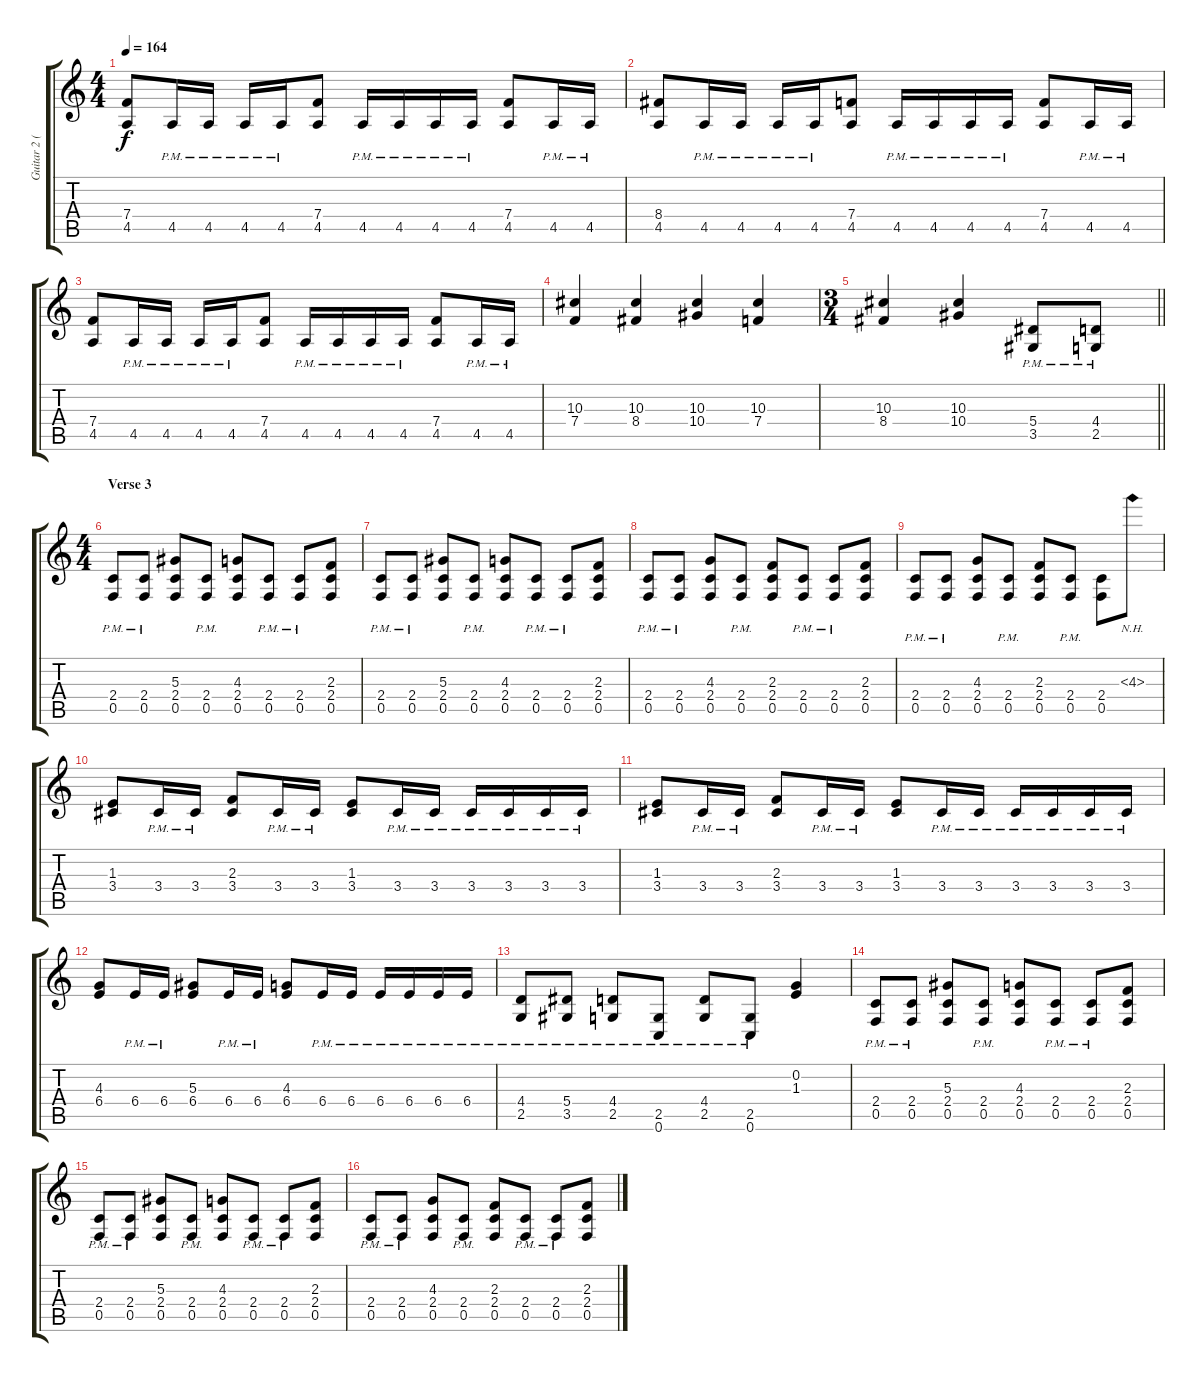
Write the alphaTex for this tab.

\track ("Guitar 2 (Distortion)" "Guitar 2 (") {instrument distortionguitar}
\staff {score tabs}
\tuning (C4 G3 Eb3 Bb2 F2 C2) {hide}
\ts (4 4)
\tempo 164
\clef g2
\ks c
(7.4 4.5).8{dy f} 4.5{pm}.16 4.5{pm}.16 4.5{pm}.16 4.5{pm}.16 (7.4 4.5).8 4.5{pm}.16 4.5{pm}.16 4.5{pm}.16 4.5{pm}.16 (7.4 4.5).8 4.5{pm}.16 4.5{pm}.16 |
(8.4 4.5).8 4.5{pm}.16 4.5{pm}.16 4.5{pm}.16 4.5{pm}.16 (7.4 4.5).8 4.5{pm}.16 4.5{pm}.16 4.5{pm}.16 4.5{pm}.16 (7.4 4.5).8 4.5{pm}.16 4.5{pm}.16 |
(7.4 4.5).8 4.5{pm}.16 4.5{pm}.16 4.5{pm}.16 4.5{pm}.16 (7.4 4.5).8 4.5{pm}.16 4.5{pm}.16 4.5{pm}.16 4.5{pm}.16 (7.4 4.5).8 4.5{pm}.16 4.5{pm}.16 |
(10.3 7.4).4 (10.3 8.4).4 (10.3 10.4).4 (10.3 7.4).4 |
\ts (3 4)
\barLineRight lightlight
(10.3 8.4).4 (10.3 10.4).4 (5.4{pm} 3.5{pm}).8 (4.4{pm} 2.5{pm}).8 |
\ts (4 4)
\section ("" "Verse 3")
(2.4{pm} 0.5{pm}).8 (2.4{pm} 0.5{pm}).8 (5.3 2.4 0.5).8 (2.4{pm} 0.5{pm}).8 (4.3 2.4 0.5).8 (2.4{pm} 0.5{pm}).8 (2.4{pm} 0.5{pm}).8 (2.3 2.4 0.5).8 |
(2.4{pm} 0.5{pm}).8 (2.4{pm} 0.5{pm}).8 (5.3 2.4 0.5).8 (2.4{pm} 0.5{pm}).8 (4.3 2.4 0.5).8 (2.4{pm} 0.5{pm}).8 (2.4{pm} 0.5{pm}).8 (2.3 2.4 0.5).8 |
(2.4{pm} 0.5{pm}).8 (2.4{pm} 0.5{pm}).8 (4.3 2.4 0.5).8 (2.4{pm} 0.5{pm}).8 (2.3 2.4 0.5).8 (2.4{pm} 0.5{pm}).8 (2.4{pm} 0.5{pm}).8 (2.3 2.4 0.5).8 |
(2.4{pm} 0.5{pm}).8 (2.4{pm} 0.5{pm}).8 (4.3 2.4 0.5).8 (2.4{pm} 0.5{pm}).8 (2.3 2.4 0.5).8 (2.4{pm} 0.5{pm}).8 (2.4 0.5).8 4.3{nh}.8 |
(1.3 3.4).8 3.4{pm}.16 3.4{pm}.16 (2.3 3.4).8 3.4{pm}.16 3.4{pm}.16 (1.3 3.4).8 3.4{pm}.16 3.4{pm}.16 3.4{pm}.16 3.4{pm}.16 3.4{pm}.16 3.4{pm}.16 |
(1.3 3.4).8 3.4{pm}.16 3.4{pm}.16 (2.3 3.4).8 3.4{pm}.16 3.4{pm}.16 (1.3 3.4).8 3.4{pm}.16 3.4{pm}.16 3.4{pm}.16 3.4{pm}.16 3.4{pm}.16 3.4{pm}.16 |
(4.3 6.4).8 6.4{pm}.16 6.4{pm}.16 (5.3 6.4).8 6.4{pm}.16 6.4{pm}.16 (4.3 6.4).8 6.4{pm}.16 6.4{pm}.16 6.4{pm}.16 6.4{pm}.16 6.4{pm}.16 6.4{pm}.16 |
(4.4{pm} 2.5{pm}).8 (5.4{pm} 3.5{pm}).8 (4.4{pm} 2.5{pm}).8 (2.5{pm} 0.6{pm}).8 (4.4{pm} 2.5{pm}).8 (2.5{pm} 0.6{pm}).8 (0.2 1.3).4 |
(2.4{pm} 0.5{pm}).8 (2.4{pm} 0.5{pm}).8 (5.3 2.4 0.5).8 (2.4{pm} 0.5{pm}).8 (4.3 2.4 0.5).8 (2.4{pm} 0.5{pm}).8 (2.4{pm} 0.5{pm}).8 (2.3 2.4 0.5).8 |
(2.4{pm} 0.5{pm}).8 (2.4{pm} 0.5{pm}).8 (5.3 2.4 0.5).8 (2.4{pm} 0.5{pm}).8 (4.3 2.4 0.5).8 (2.4{pm} 0.5{pm}).8 (2.4{pm} 0.5{pm}).8 (2.3 2.4 0.5).8 |
(2.4{pm} 0.5{pm}).8 (2.4{pm} 0.5{pm}).8 (4.3 2.4 0.5).8 (2.4{pm} 0.5{pm}).8 (2.3 2.4 0.5).8 (2.4{pm} 0.5{pm}).8 (2.4{pm} 0.5{pm}).8 (2.3 2.4 0.5).8
